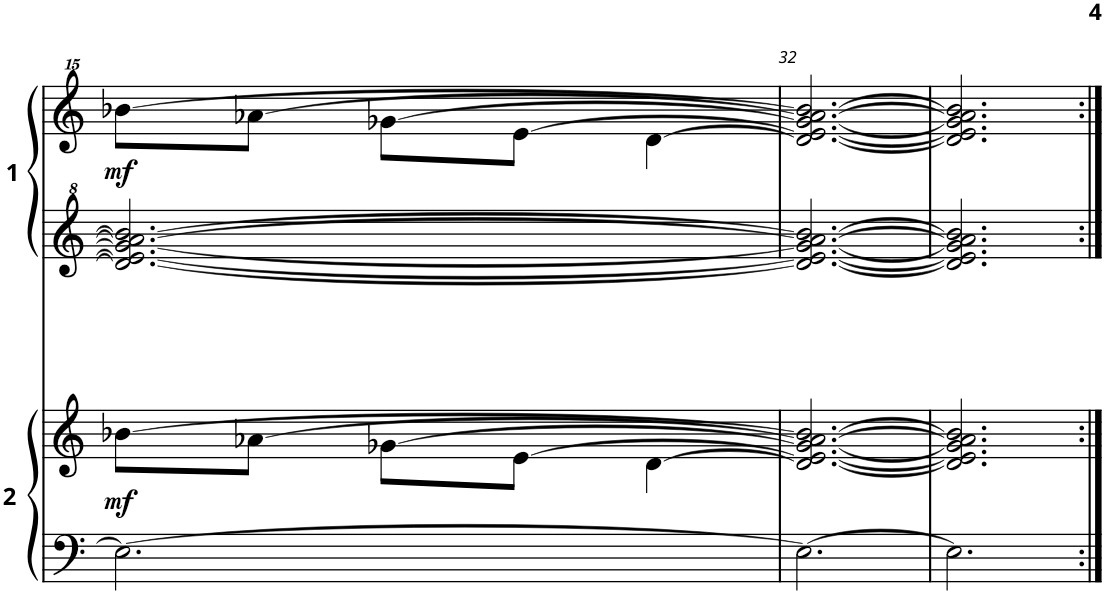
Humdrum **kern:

**kern	**kern	**dynam	**kern	**kern	**dynam
*part2	*part2	*part2	*part1	*part1	*part1
*staff4	*staff3	*staff3/4	*staff2	*staff1	*staff1/2
*I"Player 2	*	*	*I"Player 1	*	*
!!LO:PB:g=z
*clefF4	*clefG2	*	*clefG^2	*clefG^^2	*
*k[]	*k[]	*	*k[]	*k[]	*
*M3/4	*M3/4	*	*M3/4	*M3/4	*
=31	=31	=31	=31	=31	=31
!	!	!LO:DY:b	!	!	!LO:DY:b
2.E\_	[8b-X\L	mf	2.dd/_ 2.ee/_ 2.gg-/_ 2.aa-/_ 2.bb-/_	[8bbb-X\L	mf
.	[8a-X\J	.	.	[8aaa-X\J	.
.	[8g-X\L	.	.	[8ggg-X\L	.
.	[8e\J	.	.	[8eee\J	.
.	[4d\	.	.	[4ddd\	.
=32	=32	=32	=32	=32	=32
2.E\_	2.d/_ 2.e/_ 2.g-/_ 2.a-/_ 2.b-/_	.	2.dd/_ 2.ee/_ 2.gg-/_ 2.aa-/_ 2.bb-/_	2.ddd/_ 2.eee/_ 2.ggg-/_ 2.aaa-/_ 2.bbb-/_	.
=33	=33	=33	=33	=33	=33
2.E\]	2.d/] 2.e/] 2.g-/] 2.a-/] 2.b-/]	.	2.dd/] 2.ee/] 2.gg-/] 2.aa-/] 2.bb-/]	2.ddd/] 2.eee/] 2.ggg-/] 2.aaa-/] 2.bbb-/]	.
=:|!	=:|!	=:|!	=:|!	=:|!	=:|!
*-	*-	*-	*-	*-	*-
